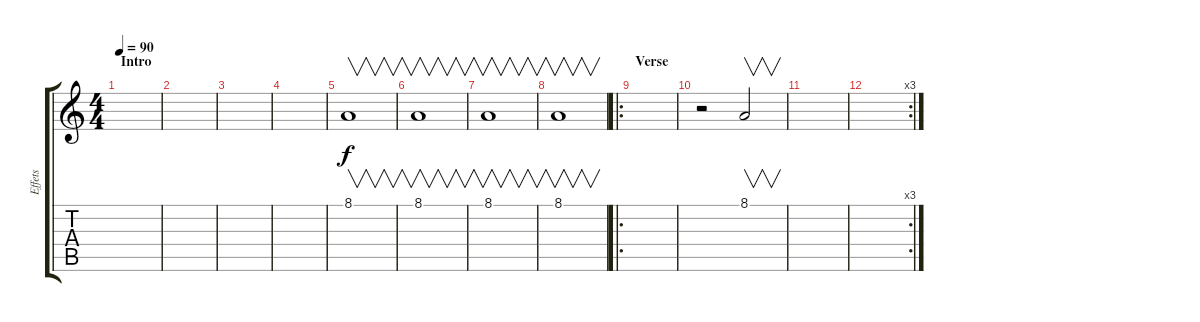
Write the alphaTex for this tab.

\track ("Effets" "Effets") {instrument flute}
\staff {score tabs}
\tuning (Db4 Ab3 E3 B2 Gb2 B1) {hide}
\ts (4 4)
\section ("" "Intro")
\tempo 90
\clef g2
\ks c
|
|
|
|
8.1.1{v} |
8.1.1{v} |
8.1.1{v} |
8.1.1{v} |
\ro
\section ("" "Verse")
|
r.2 8.1.2{v} |
|
\rc 3
